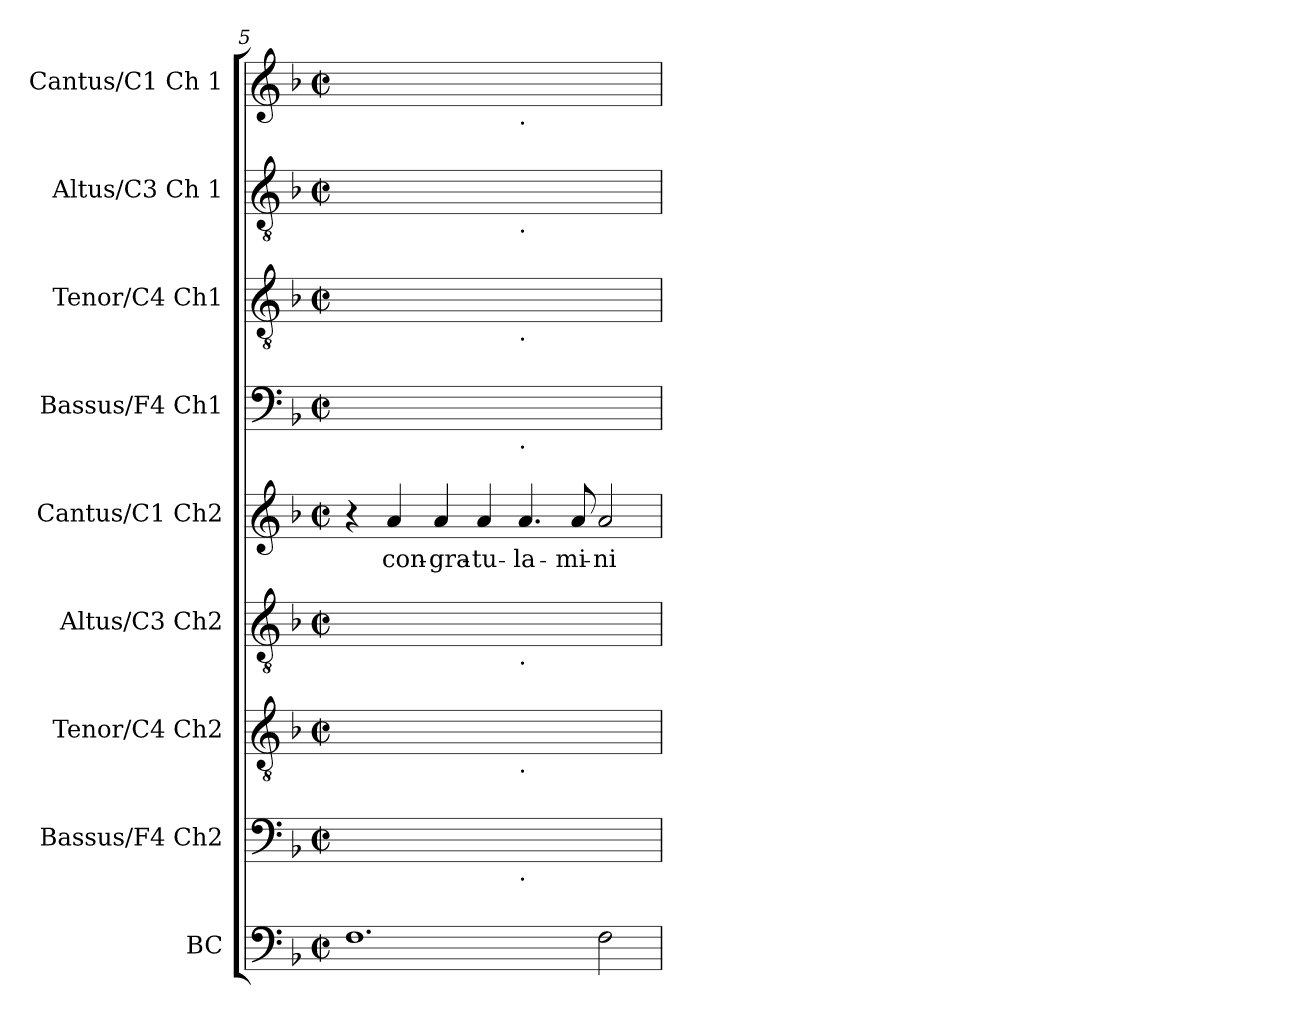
**kern	**kern	**kern	**kern	**kern	**text	**kern	**kern	**kern	**kern
*part9	*part8	*part7	*part6	*part5	*part5	*part4	*part3	*part2	*part1
*staff9	*staff8	*staff7	*staff6	*staff5	*staff5	*staff4	*staff3	*staff2	*staff1
*I"BC	*I"Bassus/F4  Ch2	*I"Tenor/C4  Ch2	*I"Altus/C3  Ch2	*I"Cantus/C1  Ch2	*	*I"Bassus/F4  Ch1	*I"Tenor/C4  Ch1	*I"Altus/C3  Ch 1	*I"Cantus/C1  Ch 1
*	*I'Ch	*I'Ch	*I'Ch	*I'Ch	*	*I'Ch	*I'Ch	*I'Ch	*I'Ch
!!LO:LB:g=z
*clefF4	*clefF4	*clefGv2	*clefGv2	*clefG2	*	*clefF4	*clefGv2	*clefGv2	*clefG2
*k[b-]	*k[b-]	*k[b-]	*k[b-]	*k[b-]	*	*k[b-]	*k[b-]	*k[b-]	*k[b-]
*F:	*F:	*F:	*F:	*F:	*	*F:	*F:	*F:	*F:
*M2/2	*M2/2	*M2/2	*M2/2	*M2/2	*	*M2/2	*M2/2	*M2/2	*M2/2
*met(c|)	*met(c|)	*met(c|)	*met(c|)	*met(c|)	*	*met(c|)	*met(c|)	*met(c|)	*met(c|)
=5	=5	=5	=5	=5	=5	=5	=5	=5	=5
1.F	1ryy	1ryy	1ryy	4r	.	1ryy	1ryy	1ryy	1ryy
!	!	!	!	!	!LO:LY:b	!	!	!	!
.	.	.	.	4a/	con-	.	.	.	.
!	!	!	!	!	!LO:LY:b:cj	!	!	!	!
.	.	.	.	4a/	-gra-	.	.	.	.
!	!	!	!	!	!LO:LY:b:rj	!	!	!	!
.	.	.	.	4a/	-tu-	.	.	.	.
!	!	!	!	!	!	!	!	!	!LO:TX:b:t=.
!	!	!	!	!	!	!	!	!LO:TX:b:t=.	!
!	!	!	!	!	!	!	!LO:TX:b:t=.	!	!
!	!	!	!	!	!	!LO:TX:b:t=.	!	!	!
!	!	!	!LO:TX:b:t=.	!	!	!	!	!	!
!	!	!LO:TX:b:t=.	!	!	!	!	!	!	!
!	!LO:TX:b:t=.	!	!	!	!	!	!	!	!
!	!	!	!	!	!LO:LY:b:cj	!	!	!	!
.	1ryy	1ryy	1ryy	4.a/	-la-	1ryy	1ryy	1ryy	1ryy
!	!	!	!	!	!LO:LY:b	!	!	!	!
.	.	.	.	8a/	-mi-	.	.	.	.
!	!	!	!	!	!LO:LY:b:rj	!	!	!	!
2F\	.	.	.	2a/	-ni	.	.	.	.
=	=	=	=	=	=	=	=	=	=
*-	*-	*-	*-	*-	*-	*-	*-	*-	*-
